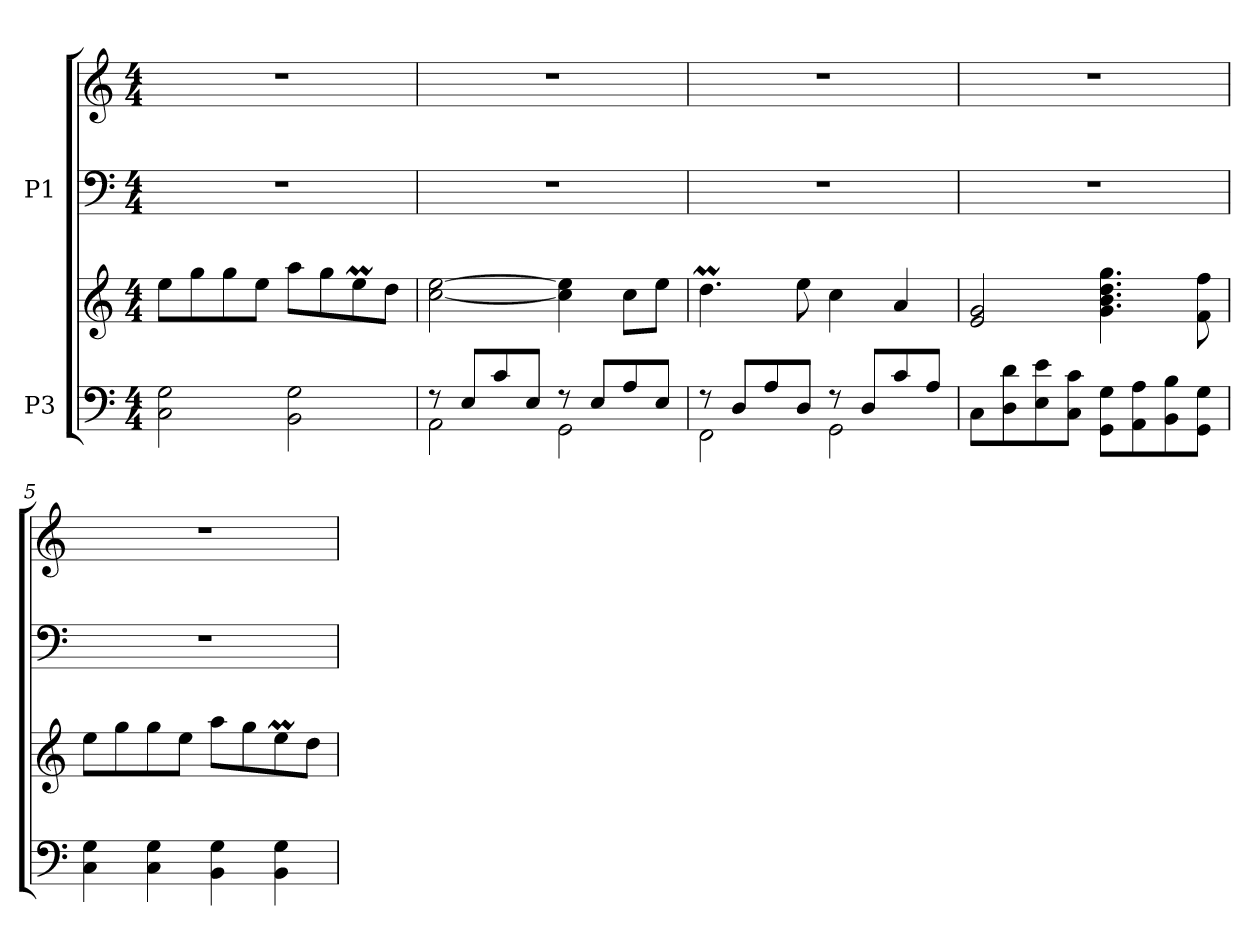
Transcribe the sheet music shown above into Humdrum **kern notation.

**kern	**kern	**kern	**kern
*part2	*part2	*part1	*part1
*staff4	*staff3	*staff2	*staff1
*I"P3	*	*I"P1	*
!!LO:PB:g=z
*clefF4	*clefG2	*clefF4	*clefG2
*k[]	*k[]	*k[]	*k[]
*C:	*C:	*C:	*C:
*M4/4	*M4/4	*M4/4	*M4/4
*MM90	*MM90	*MM90	*MM90
=1	=1	=1	=1
2Ci\ 2Gi	8eei\L	1r	1r
.	8ggi\	.	.
.	8ggi\	.	.
.	8eei\J	.	.
2BBi\ 2Gi	8aai\L	.	.
.	8ggi\	.	.
.	8eemi\	.	.
.	8ddi\J	.	.
=2	=2	=2	=2
*^	*	*	*
8r	2AAi\	[<2cci\ [>2eei	1r	1r
8Ei/L	.	.	.	.
8ci/	.	.	.	.
8Ei/J	.	.	.	.
8r	2GGi\	4cci\] 4eei]	.	.
8Ei/L	.	.	.	.
8Ai/	.	8cci\L	.	.
8Ei/J	.	8eei\J	.	.
=3	=3	=3	=3	=3
8r	2FFi\	4.ddMi\	1r	1r
8Di/L	.	.	.	.
8Ai/	.	.	.	.
8Di/J	.	8eei\	.	.
8r	2GGi\	4cci\	.	.
8Di/L	.	.	.	.
8ci/	.	4ai/	.	.
8Ai/J	.	.	.	.
*v	*v	*	*	*
=4	=4	=4	=4
8Ci\L	2ei/ 2gi	1r	1r
8Di\ 8di	.	.	.
8Ei\ 8ei	.	.	.
8Ci\ 8ciJ	.	.	.
8GGi\ 8GiL	4.gi\ 4.bi 4.ddi 4.ggi	.	.
8AAi\ 8Ai	.	.	.
8BBi\ 8Bi	.	.	.
8GGi\ 8GiJ	8fi\ 8ffi	.	.
!!LO:LB:g=z
=5	=5	=5	=5
4Ci\ 4Gi	8eei\L	1r	1r
.	8ggi\	.	.
4Ci\ 4Gi	8ggi\	.	.
.	8eei\J	.	.
4BBi\ 4Gi	8aai\L	.	.
.	8ggi\	.	.
4BBi\ 4Gi	8eemi\	.	.
.	8ddi\J	.	.
=	=	=	=
*-	*-	*-	*-
